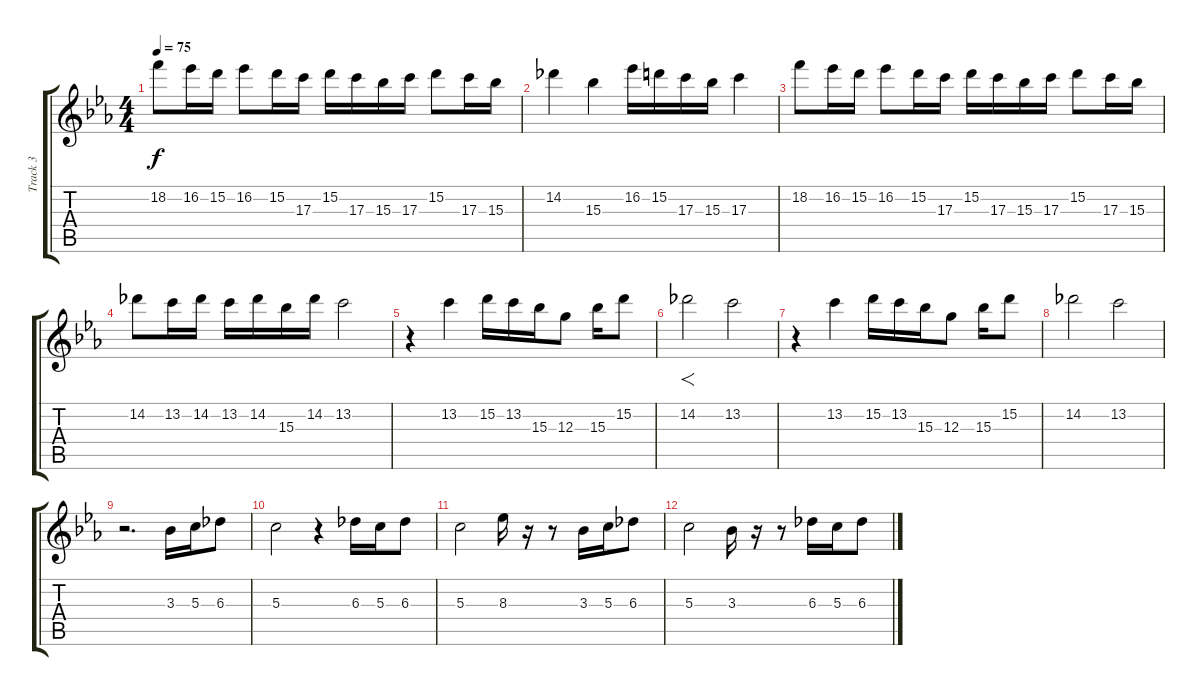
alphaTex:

\track ("Track 3" "Track 3") {instrument distortionguitar}
\staff {score tabs}
\tuning (E4 B3 G3 D3 A2 E2) {hide}
\ts (4 4)
\tempo 75
\clef g2
\ks cminor
18.2.8{dy f} 16.2.16 15.2.16 16.2.8 15.2.16 17.3.16 15.2.16 17.3.16 15.3.16 17.3.16 15.2.8 17.3.16 15.3.16 |
14.2.4 15.3.4 16.2.16 15.2.16 17.3.16 15.3.16 17.3.4 |
18.2.8 16.2.16 15.2.16 16.2.8 15.2.16 17.3.16 15.2.16 17.3.16 15.3.16 17.3.16 15.2.8 17.3.16 15.3.16 |
14.2.8 13.2.16 14.2.16 13.2.16 14.2.16 15.3.16 14.2.16 13.2.2 |
r.4 13.2.4 15.2.16 13.2.16 15.3.16 12.3.8 15.3.16 15.2.8 |
14.2.2{f} 13.2.2 |
r.4 13.2.4 15.2.16 13.2.16 15.3.16 12.3.8 15.3.16 15.2.8 |
14.2.2 13.2.2 |
r.2{d} 3.3.16 5.3.16 6.3.8 |
5.3.2 r.4 6.3.16 5.3.16 6.3.8 |
5.3.2 8.3.16 r.16 r.8 3.3.16 5.3.16 6.3.8 |
5.3.2 3.3.16 r.16 r.8 6.3.16 5.3.16 6.3.8
